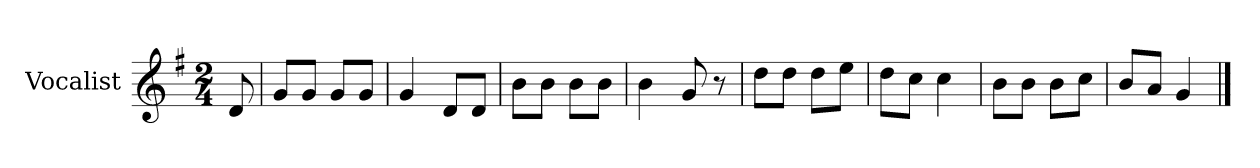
**kern
*part1
*staff1
*I"Vocalist
*k[f#]
*G:
*M2/4
=
8d
=1
8gL
8gJ
8gL
8gJ
=2
4g
8dL
8dJ
=3
8bL
8bJ
8bL
8bJ
=4
4b
8g
8r
=5
8ddL
8ddJ
8ddL
8eeJ
=6
8ddL
8ccJ
4cc
=7
8bL
8bJ
8bL
8ccJ
=8
8bL
8aJ
4g
==
*-
